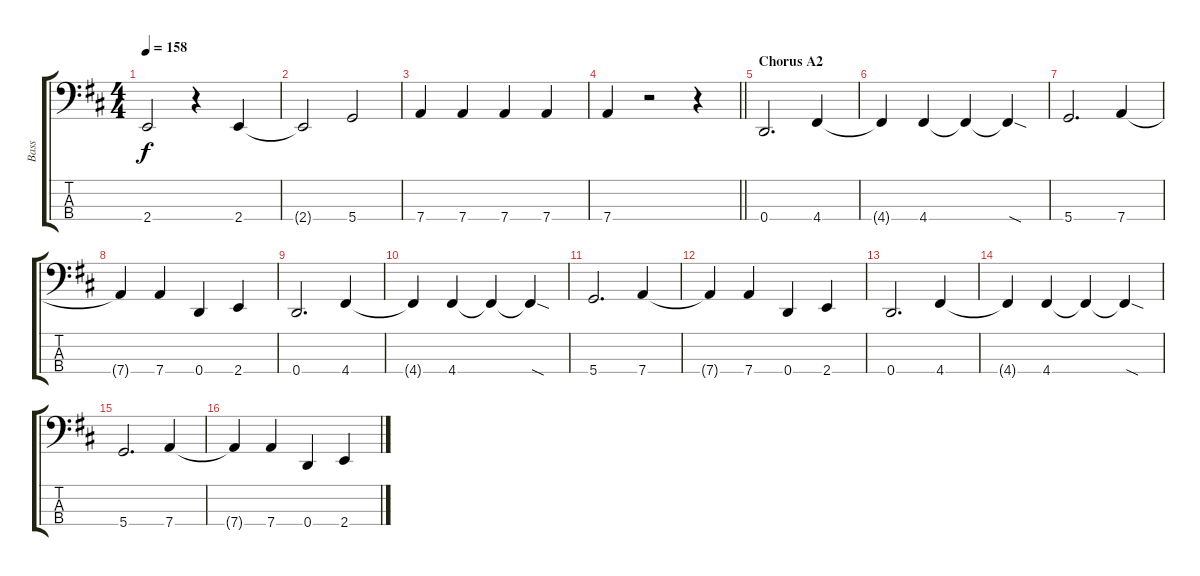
\track ("Bass" "Bass") {instrument electricbassfinger bank 255}
\staff {score tabs}
\tuning (G2 D2 A1 D1) {hide}
\ts (4 4)
\tempo 158
\clef f4
\ks d
2.4.2{dy f} r.4{beam merge} 2.4.4 |
2.4{t}.2 5.4.2 |
7.4.4{beam merge} 7.4.4 7.4.4{beam merge} 7.4.4 |
\barLineRight lightlight
7.4.4 r.2{beam merge} r.4 |
\section ("" "Chorus A2")
0.4.2{d} 4.4.4 |
4.4{t}.4 4.4.4 4.4{t}.4{beam merge} 4.4{sod t}.4 |
5.4.2{d beam merge} 7.4.4 |
7.4{t}.4{beam merge} 7.4.4 0.4.4 2.4.4 |
0.4.2{d} 4.4.4 |
4.4{t}.4 4.4.4 4.4{t}.4{beam merge} 4.4{sod t}.4 |
5.4.2{d beam merge} 7.4.4 |
7.4{t}.4{beam merge} 7.4.4 0.4.4 2.4.4 |
0.4.2{d} 4.4.4 |
4.4{t}.4 4.4.4 4.4{t}.4{beam merge} 4.4{sod t}.4 |
5.4.2{d beam merge} 7.4.4 |
7.4{t}.4{beam merge} 7.4.4 0.4.4 2.4.4
